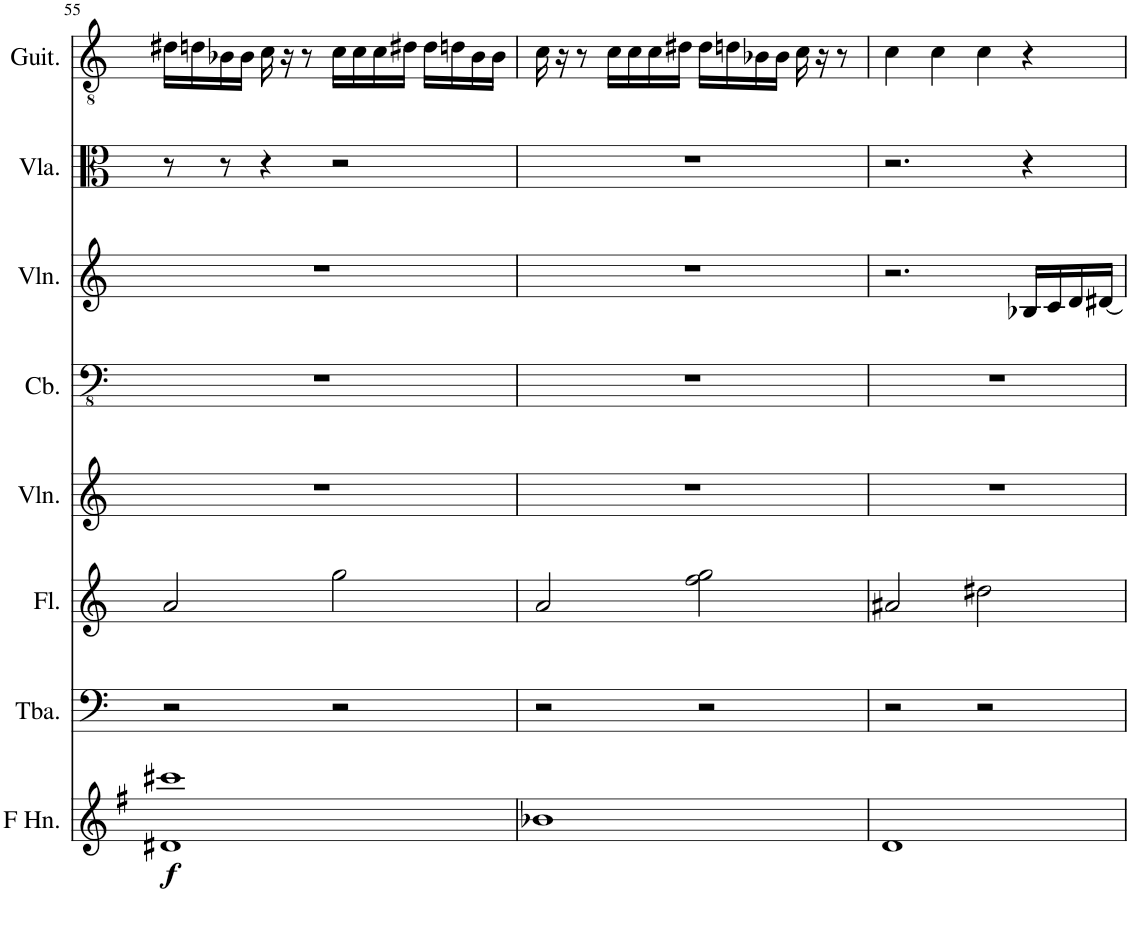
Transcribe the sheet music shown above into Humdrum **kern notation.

**kern	**dynam	**kern	**kern	**kern	**kern	**kern	**kern	**kern
*part8	*part8	*part7	*part6	*part5	*part4	*part3	*part2	*part1
*staff8	*staff8	*staff7	*staff6	*staff5	*staff4	*staff3	*staff2	*staff1
*I"Horn in F	*	*I"Tuba	*I"Flute	*I"Violin	*I"Contrabass	*I"Violin	*I"Viola	*I"Classical Guitar
*	*	*I'Tba.	*I'Fl.	*I'Vln.	*I'Cb.	*I'Vln.	*I'Vla.	*I'Guit.
!!LO:PB:g=z
*clefG2	*	*clefF4	*clefG2	*clefG2	*clefFv4	*clefG2	*clefC3	*clefGv2
*Trd4c7	*	*	*	*	*Trd7c12	*	*	*
*k[f#]	*	*k[]	*k[]	*k[]	*k[]	*k[]	*k[]	*k[]
*M4/4	*	*M4/4	*M4/4	*M4/4	*M4/4	*M4/4	*M4/4	*M4/4
=55	=55	=55	=55	=55	=55	=55	=55	=55
!	!LO:DY:b	!	!	!	!	!	!	!
1d#X 1ccc#X	f	2r	2a/	1r	1r	1r	8r	16d#X\LL
.	.	.	.	.	.	.	.	16dn\
.	.	.	.	.	.	.	8r	16B-X\
.	.	.	.	.	.	.	.	16B-\JJ
.	.	.	.	.	.	.	4r	16c\
.	.	.	.	.	.	.	.	16r
.	.	.	.	.	.	.	.	8r
.	.	2r	2gg\	.	.	.	2r	16c\LL
.	.	.	.	.	.	.	.	16c\
.	.	.	.	.	.	.	.	16c\
.	.	.	.	.	.	.	.	16d#X\JJ
.	.	.	.	.	.	.	.	16d#\LL
.	.	.	.	.	.	.	.	16dn\
.	.	.	.	.	.	.	.	16B-\
.	.	.	.	.	.	.	.	16B-\JJ
=56	=56	=56	=56	=56	=56	=56	=56	=56
1b-X	.	2r	2a/	1r	1r	1r	1r	16c\
.	.	.	.	.	.	.	.	16r
.	.	.	.	.	.	.	.	8r
.	.	.	.	.	.	.	.	16c\LL
.	.	.	.	.	.	.	.	16c\
.	.	.	.	.	.	.	.	16c\
.	.	.	.	.	.	.	.	16d#X\JJ
.	.	2r	2ff\ 2gg\	.	.	.	.	16d#\LL
.	.	.	.	.	.	.	.	16dn\
.	.	.	.	.	.	.	.	16B-X\
.	.	.	.	.	.	.	.	16B-\JJ
.	.	.	.	.	.	.	.	16c\
.	.	.	.	.	.	.	.	16r
.	.	.	.	.	.	.	.	8r
=57	=57	=57	=57	=57	=57	=57	=57	=57
1d	.	2r	2a#X/	1r	1r	2.r	2.r	4c\
.	.	.	.	.	.	.	.	4c\
.	.	2r	2dd#X\	.	.	.	.	4c\
.	.	.	.	.	.	16B-X/LL	4r	4r
.	.	.	.	.	.	16c/	.	.
.	.	.	.	.	.	16d/	.	.
.	.	.	.	.	.	[16d#X/JJ	.	.
=	=	=	=	=	=	=	=	=
*-	*-	*-	*-	*-	*-	*-	*-	*-
